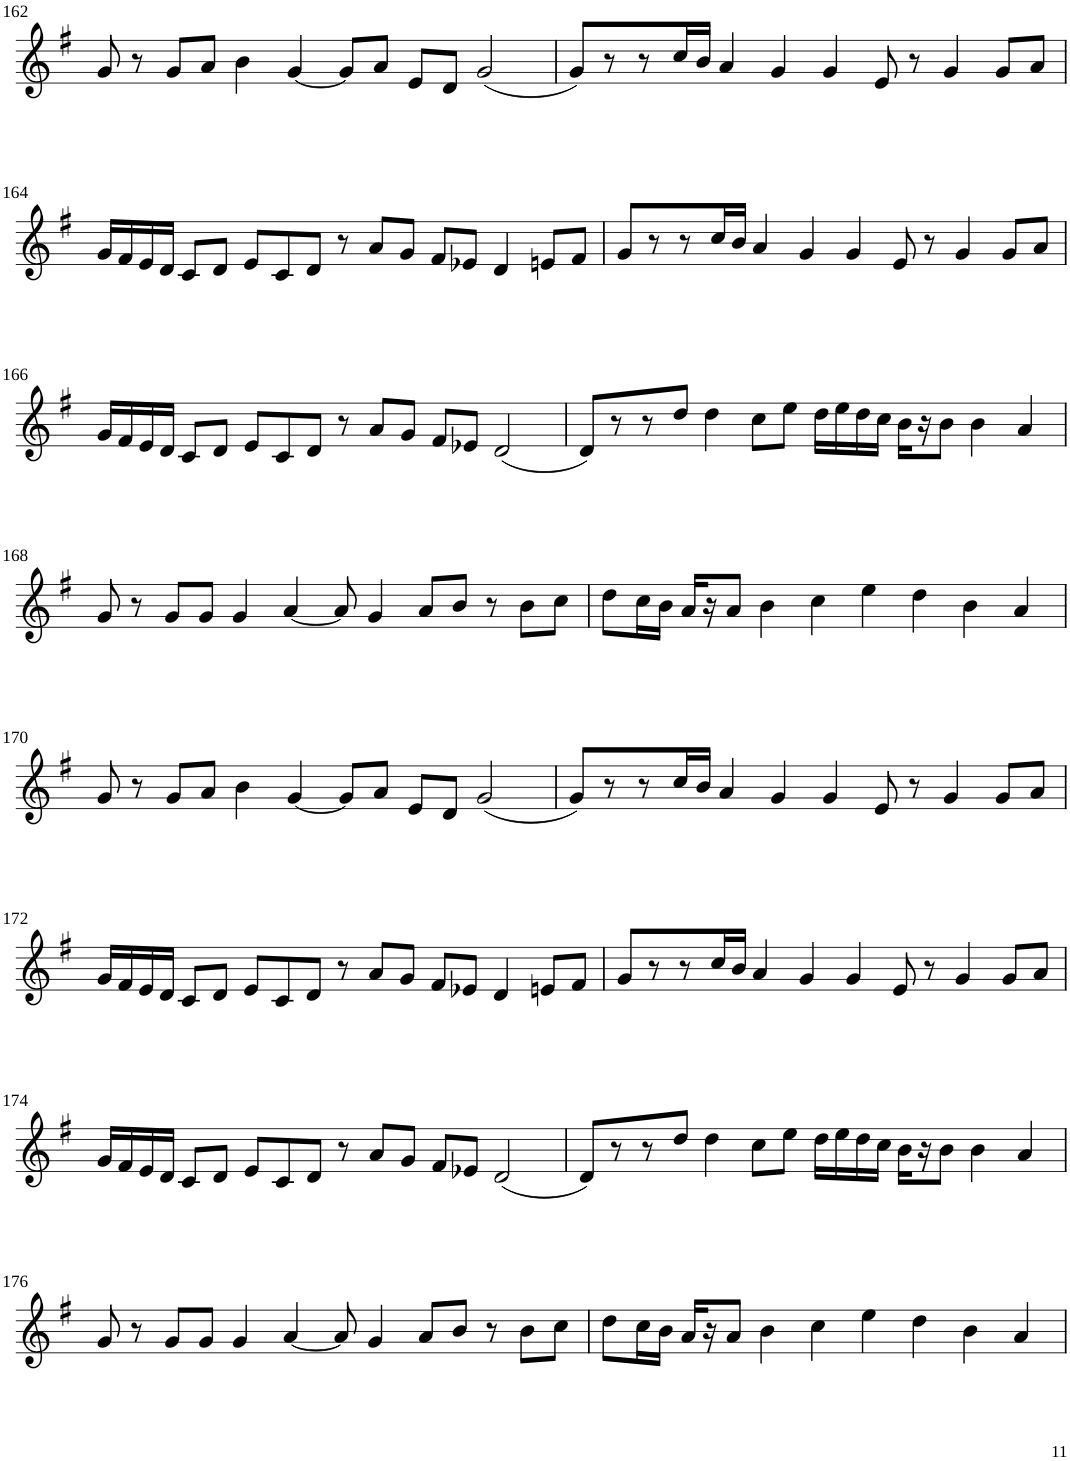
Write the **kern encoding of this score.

**kern
*part1
*staff1
*I"Violin
!!LO:PB:g=z
*clefG2
*k[f#]
*G:
*M8/4
=162
8g/
8r
8g/L
8a/J
4b\
[4g/
8g/L]
8a/J
8e/L
8d/J
(2g/
=163
8g/L)
8r
8r
16cc/L
16b/JJ
4a/
4g/
4g/
8e/
8r
4g/
8g/L
8a/J
!!LO:LB:g=z
=164
16g/LL
16f#/
16e/
16d/JJ
8c/L
8d/J
8e/L
8c/
8d/J
8r
8a/L
8g/J
8f#/L
8e-X/J
4d/
8en/L
8f#/J
=165
8g/L
8r
8r
16cc/L
16b/JJ
4a/
4g/
4g/
8e/
8r
4g/
8g/L
8a/J
!!LO:LB:g=z
=166
16g/LL
16f#/
16e/
16d/JJ
8c/L
8d/J
8e/L
8c/
8d/J
8r
8a/L
8g/J
8f#/L
8e-X/J
(2d/
=167
8d/L)
8r
8r
8dd/J
4dd\
8cc\L
8ee\J
16dd\LL
16ee\
16dd\
16cc\JJ
16b\LL
16r
8b\J
4b\
4a/
!!LO:LB:g=z
=168
8g/
8r
8g/L
8g/J
4g/
[4a/
8a/]
4g/
8a/L
8b/J
8r
8b\L
8cc\J
=169
8dd\L
16cc\L
16b\JJ
16a/LL
16r
8a/J
4b\
4cc\
4ee\
4dd\
4b\
4a/
!!LO:LB:g=z
=170
8g/
8r
8g/L
8a/J
4b\
[4g/
8g/L]
8a/J
8e/L
8d/J
(2g/
=171
8g/L)
8r
8r
16cc/L
16b/JJ
4a/
4g/
4g/
8e/
8r
4g/
8g/L
8a/J
!!LO:LB:g=z
=172
16g/LL
16f#/
16e/
16d/JJ
8c/L
8d/J
8e/L
8c/
8d/J
8r
8a/L
8g/J
8f#/L
8e-X/J
4d/
8en/L
8f#/J
=173
8g/L
8r
8r
16cc/L
16b/JJ
4a/
4g/
4g/
8e/
8r
4g/
8g/L
8a/J
!!LO:LB:g=z
=174
16g/LL
16f#/
16e/
16d/JJ
8c/L
8d/J
8e/L
8c/
8d/J
8r
8a/L
8g/J
8f#/L
8e-X/J
(2d/
=175
8d/L)
8r
8r
8dd/J
4dd\
8cc\L
8ee\J
16dd\LL
16ee\
16dd\
16cc\JJ
16b\LL
16r
8b\J
4b\
4a/
!!LO:LB:g=z
=176
8g/
8r
8g/L
8g/J
4g/
[4a/
8a/]
4g/
8a/L
8b/J
8r
8b\L
8cc\J
=177
8dd\L
16cc\L
16b\JJ
16a/LL
16r
8a/J
4b\
4cc\
4ee\
4dd\
4b\
4a/
=
*-
